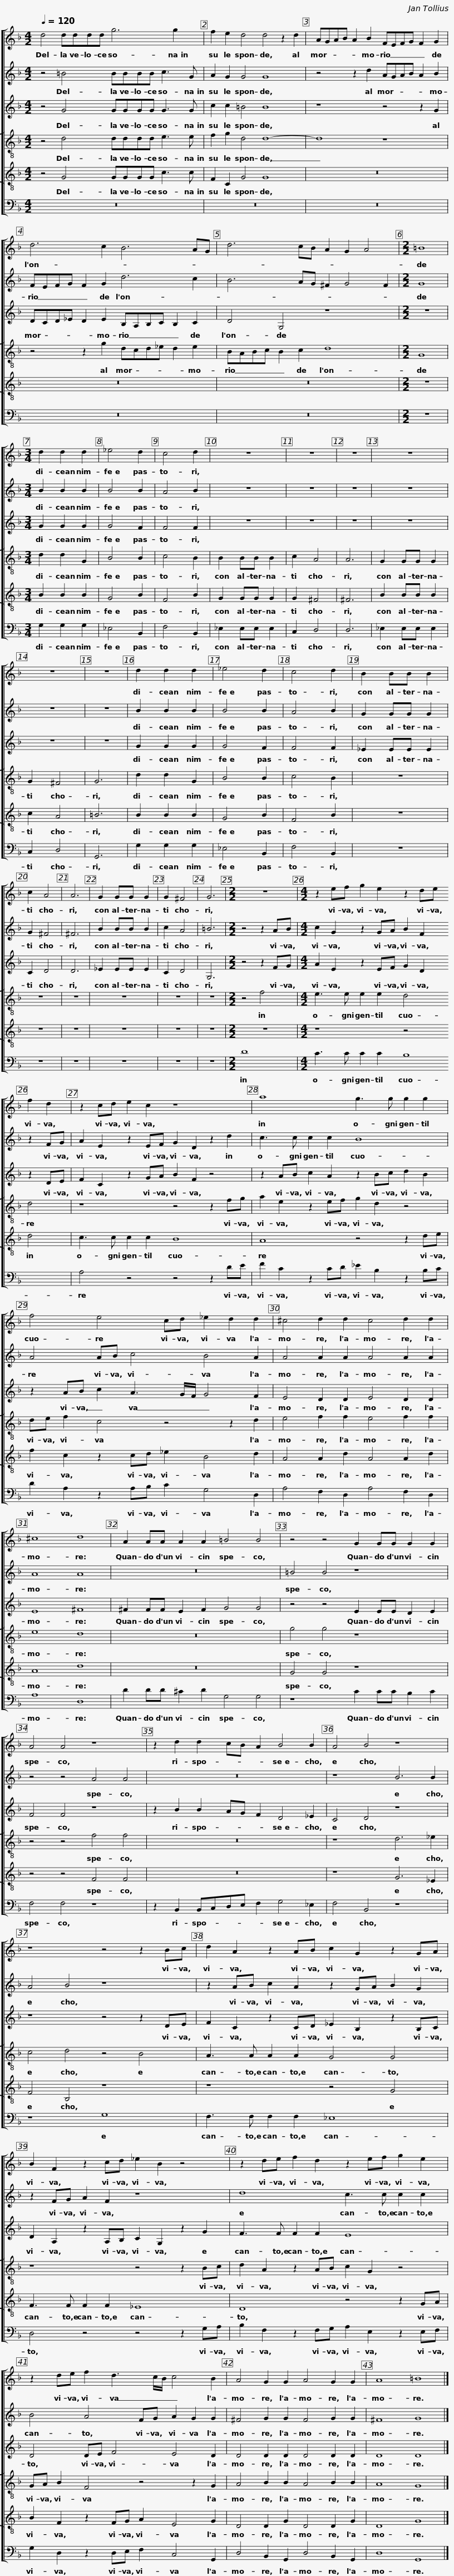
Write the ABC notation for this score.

X:1
%%score [ 1 2 3 [ 4 5 ] 6 ]
L:1/8
Q:1/4=120
M:4/2
I:linebreak $
K:F
V:1 treble
V:2 treble
V:3 treble
V:4 treble-8
V:5 treble-8
V:6 bass
V:1
 d4 dddd g6 g2 | f2 e2 d4 d4 z2 d2 |$ AGAB A2 B2 FEFG F2 G2 | d6 c2 B6 AG |$ d6 cB A2 G2 A4 | %5
[M:2/2] =B8 |[M:3/4] d2 d2 d2 | _e4 d2 | c4 d2 | z6 |$ %10
 z6 | z6 | z6 | z6 | z6 | %15
 d2 d2 d2 | _e4 d2 | c4 d2 |$ B2 BB B2 | c2 A4 | %20
 A6 | G2 GG G2 | G2 ^F4 | G6 |[M:2/2] z8 |$ %25
[M:4/2] z2 ef g2 e2 z2 de f2 d2 | z2 cd e2 c2 z8 |$ a8 g3 g g2 g2 | f4 e4 cd _e2 d2 d2 |$ ^c4 d2 d2 c4 d2 d2 | %30
 ^c8 d8 | A2 AA A2 A2 =B4 B4 |$ z4 z4 G2 GG G2 G2 | A4 A4 z8 | z2 d2 d2 cB A2 B4 B2 |$ %35
 A4 B4 z8 | z8 z4 z2 Bc | d2 A2 z2 AB c2 G2 z2 GA |$ B2 F2 z2 cd _e2 B2 z4 | z2 de f2 d2 z2 ef g2 e2 |$ %40
 z2 de f2 d3 c/B/ c4 B2 | A4 G2 G2 A4 G2 G2 | A8 =B8 |] %43
V:2
 z4 =B4 BBBB c3 G | A2 G2 G4 G8 |$ z4 z2 d2 AGAB A2 B2 | FEFG F2 G2 d6 c2 |$ B6 AG ^F2 G4 F2 | %5
[M:2/2] G8 |[M:3/4] B2 B2 B2 | B4 B2 | A4 B2 | z6 |$ %10
 z6 | z6 | z6 | z6 | z6 | %15
 B2 B2 B2 | B4 B2 | A4 B2 |$ G2 GG G2 | G2 ^F4 | %20
 ^F6 | B2 BB B2 | c2 A4 | =B6 |[M:2/2] z4 z2 AB |$ %25
[M:4/2] c2 G2 z2 GA B2 F2 z2 FG | A2 E2 z2 EF G2 D2 z2 d2 |$ c3 c c2 c2 B8 | A4 AB c4 B4 A2 |$ A4 A2 A2 A4 A2 A2 | %30
 A8 A8 | z16 |$ =B4 B4 z8 | z4 z4 A4 A4 | z16 |$ %35
 z8 B6 B2 | A4 B4 z8 | z2 AB c2 A2 z2 GA B2 G2 |$ z2 FG A2 F2 z8 | d8 c3 c c2 c2 |$ %40
 B4 A4 FG A2 G2 G2 | ^F4 G2 G2 F4 G2 G2 | ^F8 G8 |] %43
V:3
 z4 G4 GGGG G3 G | c2 c2 =B4 B8 |$ z8 z4 z2 G2 | DCD_E D2 E2 B,A,B,C B,2 C2 |$ D4 G,4 z8 | %5
[M:2/2] z8 |[M:3/4] G2 G2 G2 | G4 F2 | F4 F2 | z6 |$ %10
 z6 | z6 | z6 | z6 | z6 | %15
 G2 G2 G2 | G4 F2 | F4 F2 |$ _E2 EE E2 | C2 D4 | %20
 D6 | _E2 EE E2 | C2 D4 | G,6 |[M:2/2] z4 z2 FG |$ %25
[M:4/2] A2 E2 z2 EF G2 D2 z2 DE | F2 C2 z2 GA B2 F2 z4 |$ z2 AB c2 A2 z2 Bc d2 B2 | z2 AB c2 A3 G/F/ G4 F2 |$ E4 D2 D2 E4 D2 D2 | %30
 E8 ^F8 | ^F2 FF E2 F2 G4 G4 |$ z4 z4 E2 EE D2 E2 | F4 F4 z8 | z2 B2 B2 AG F2 D4 _E2 |$ %35
 C4 D4 z8 | z8 z4 z2 DE | F2 C2 z2 CD _E2 B,2 z2 B,C |$ D2 A,2 z2 A,B, C2 G,2 z2 G2 | F3 F F2 F2 E8 |$ %40
 D4 DE F4 E4 D2 | D4 D2 D2 D4 D2 D2 | D8 D8 |] %43
V:4
 z4 d4 dddd e3 e | f2 g2 d4 d8- |$ d8 z8 | z4 z2 g2 dcd_e d2 e2 |$ BABc B2 c2 d8 | %5
[M:2/2] G8 |[M:3/4] d2 d2 G2 | B4 B2 | c4 B2 | B2 BB B2 |$ %10
 c2 A4 | A6 | G2 GG G2 | G2 ^F4 | G6 | %15
 d2 d2 G2 | B4 B2 | c4 B2 |$ z6 | z6 | %20
 z6 | z6 | z6 | z6 |[M:2/2] z4 f4 |$ %25
[M:4/2] e3 e e2 e2 d4 d4 | z8 z4 z2 fg |$ a2 e2 z2 ef g2 d2 z4 | de f2 c4 z4 z2 d2 |$ e4 f2 f2 e4 f2 f2 | %30
 e8 d8 | z16 |$ g4 g4 z8 | z4 z4 f4 f4 | z16 |$ %35
 z8 d6 _e2 | c4 d4 z4 B4 | A3 A A2 A2 G4 G4 |$ z8 z4 z2 Bc | d2 A2 z2 AB c2 G2 z4 |$ %40
 GA B2 F4 z4 z2 G2 | A4 B2 B2 A4 B2 B2 | A8 G8 |] %43
V:5
 z4 G4 GGGG c3 c | F2 C2 G4 G8 |$ z16 | z16 |$ z16 | %5
[M:2/2] z8 |[M:3/4] B2 B2 B2 | G4 B2 | F4 B2 | G2 GG G2 |$ %10
 G2 ^F4 | ^F6 | B2 BB B2 | c2 A4 | =B6 | %15
 B2 B2 B2 | G4 B2 | F4 B2 |$ z6 | z6 | %20
 z6 | z6 | z6 | z6 |[M:2/2] z8 |$ %25
[M:4/2] z8 z4 d4 | c3 c c2 c2 B8 |$ A8 z4 z2 de | f2 c2 z2 cd _e2 B4 d2 |$ A4 A2 d2 A4 A2 d2 | %30
 A8 d8 | z16 |$ G4 G4 z8 | z4 z4 F4 F4 | z16 |$ %35
 z8 G6 _E2 | F4 B,4 z8 | z8 z4 G4 |$ F3 F F2 F2 _E8 | D8 z4 z2 GA |$ %40
 B2 F2 z2 FG A2 E4 G2 | D4 D2 G2 D4 D2 G2 | D8 G8 |] %43
V:6
 z16 | z16 |$ z16 | z16 |$ z16 | %5
[M:2/2] z8 |[M:3/4] G,2 G,2 G,2 | _E,4 B,,2 | F,4 B,,2 | _E,2 E,E, E,2 |$ %10
 C,2 D,4 | D,6 | _E,2 E,E, E,2 | C,2 D,4 | G,,6 | %15
 G,2 G,2 G,2 | _E,4 B,,2 | F,4 B,,2 |$ z6 | z6 | %20
 z6 | z6 | z6 | z6 |[M:2/2] D8 |$ %25
[M:4/2] C3 C C2 C2 B,8 | A,4 z4 z4 z2 DE |$ F2 C2 z2 CD _E2 B,2 z2 B,C | D2 A,2 z2 A,B, C2 G,4 D,2 |$ A,4 F,2 D,2 A,4 F,2 D,2 | %30
 A,8 D,8 | D2 DD ^C2 D2 G,4 G,4 |$ z8 C2 CC B,2 C2 | F,4 F,4 z8 | z2 B,,2 B,,C,D,E, F,2 G,4 _E,2 |$ %35
 F,4 B,,4 z8 | z8 G,8 | F,3 F, F,2 F,2 _E,8 |$ D,4 z4 z4 z2 G,A, | B,2 F,2 z2 F,G, A,2 E,2 z2 E,F, |$ %40
 G,2 D,2 z2 D,E, F,2 C,4 G,,2 | D,4 B,,2 G,,2 D,4 B,,2 G,,2 | D,8 G,,8 |] %43
